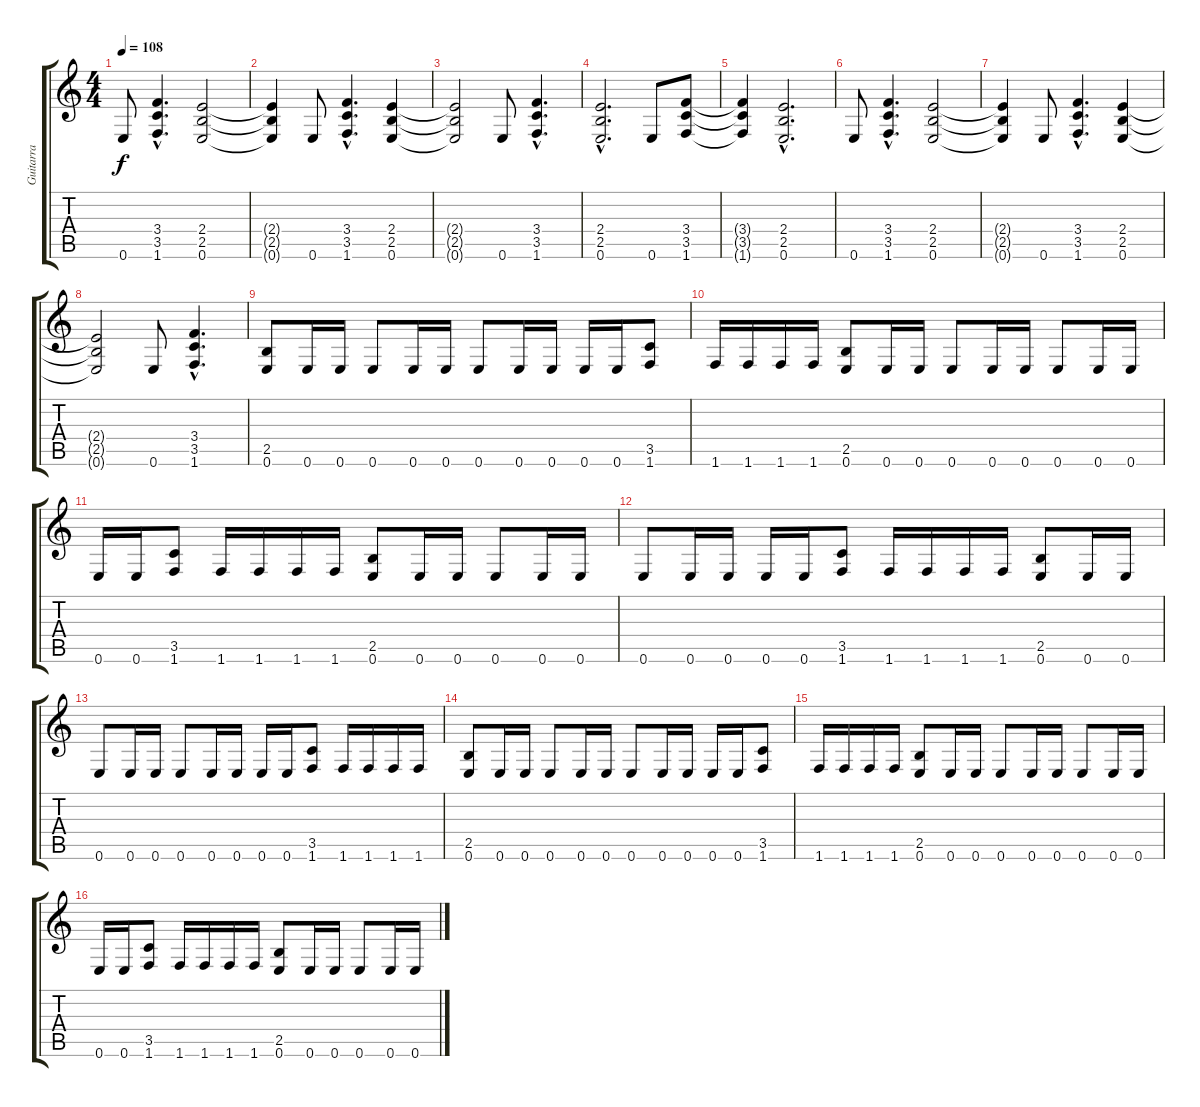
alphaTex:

\track ("Guitarra" "Guitarra") {instrument distortionguitar}
\staff {score tabs}
\tuning (E4 B3 G3 D3 A2 E2) {hide}
\ts (4 4)
\tempo 108
\clef g2
\ks c
0.6.8{dy f} (3.4{hac} 3.5{hac} 1.6{hac}).4{d} (2.4 2.5 0.6).2 |
(2.4{t} 2.5{t} 0.6{t}).4 0.6.8 (3.4{hac} 3.5{hac} 1.6{hac}).4{d} (2.4 2.5 0.6).4 |
(2.4{t} 2.5{t} 0.6{t}).2 0.6.8 (3.4{hac} 3.5{hac} 1.6{hac}).4{d} |
(2.4{hac} 2.5{hac} 0.6{hac}).2{d} 0.6.8 (3.4 3.5 1.6).8 |
(3.4{t} 3.5{t} 1.6{t}).4 (2.4{hac} 2.5{hac} 0.6{hac}).2{d} |
0.6.8 (3.4{hac} 3.5{hac} 1.6{hac}).4{d} (2.4 2.5 0.6).2 |
(2.4{t} 2.5{t} 0.6{t}).4 0.6.8 (3.4{hac} 3.5{hac} 1.6{hac}).4{d} (2.4 2.5 0.6).4 |
(2.4{t} 2.5{t} 0.6{t}).2 0.6.8 (3.4{hac} 3.5{hac} 1.6{hac}).4{d} |
(2.5 0.6).8 0.6.16 0.6.16 0.6.8 0.6.16 0.6.16 0.6.8 0.6.16 0.6.16 0.6.16 0.6.16 (3.5 1.6).8 |
1.6.16 1.6.16 1.6.16 1.6.16 (2.5 0.6).8 0.6.16 0.6.16 0.6.8 0.6.16 0.6.16 0.6.8 0.6.16 0.6.16 |
0.6.16 0.6.16 (3.5 1.6).8 1.6.16 1.6.16 1.6.16 1.6.16 (2.5 0.6).8 0.6.16 0.6.16 0.6.8 0.6.16 0.6.16 |
0.6.8 0.6.16 0.6.16 0.6.16 0.6.16 (3.5 1.6).8 1.6.16 1.6.16 1.6.16 1.6.16 (2.5 0.6).8 0.6.16 0.6.16 |
0.6.8 0.6.16 0.6.16 0.6.8 0.6.16 0.6.16 0.6.16 0.6.16 (3.5 1.6).8 1.6.16 1.6.16 1.6.16 1.6.16 |
(2.5 0.6).8 0.6.16 0.6.16 0.6.8 0.6.16 0.6.16 0.6.8 0.6.16 0.6.16 0.6.16 0.6.16 (3.5 1.6).8 |
1.6.16 1.6.16 1.6.16 1.6.16 (2.5 0.6).8 0.6.16 0.6.16 0.6.8 0.6.16 0.6.16 0.6.8 0.6.16 0.6.16 |
0.6.16 0.6.16 (3.5 1.6).8 1.6.16 1.6.16 1.6.16 1.6.16 (2.5 0.6).8 0.6.16 0.6.16 0.6.8 0.6.16 0.6.16
